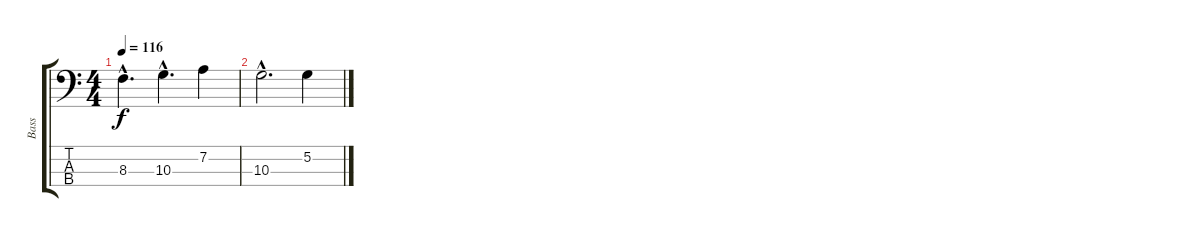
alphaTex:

\track ("Bass" "Bass") {instrument electricbassfinger}
\staff {score tabs}
\tuning (G2 D2 A1 E1) {hide}
\ts (4 4)
\tempo 116
\clef f4
\ks c
8.3{hac}.4{d dy f} 10.3{hac}.4{d} 7.2.4 |
10.3{hac}.2{d} 5.2.4
